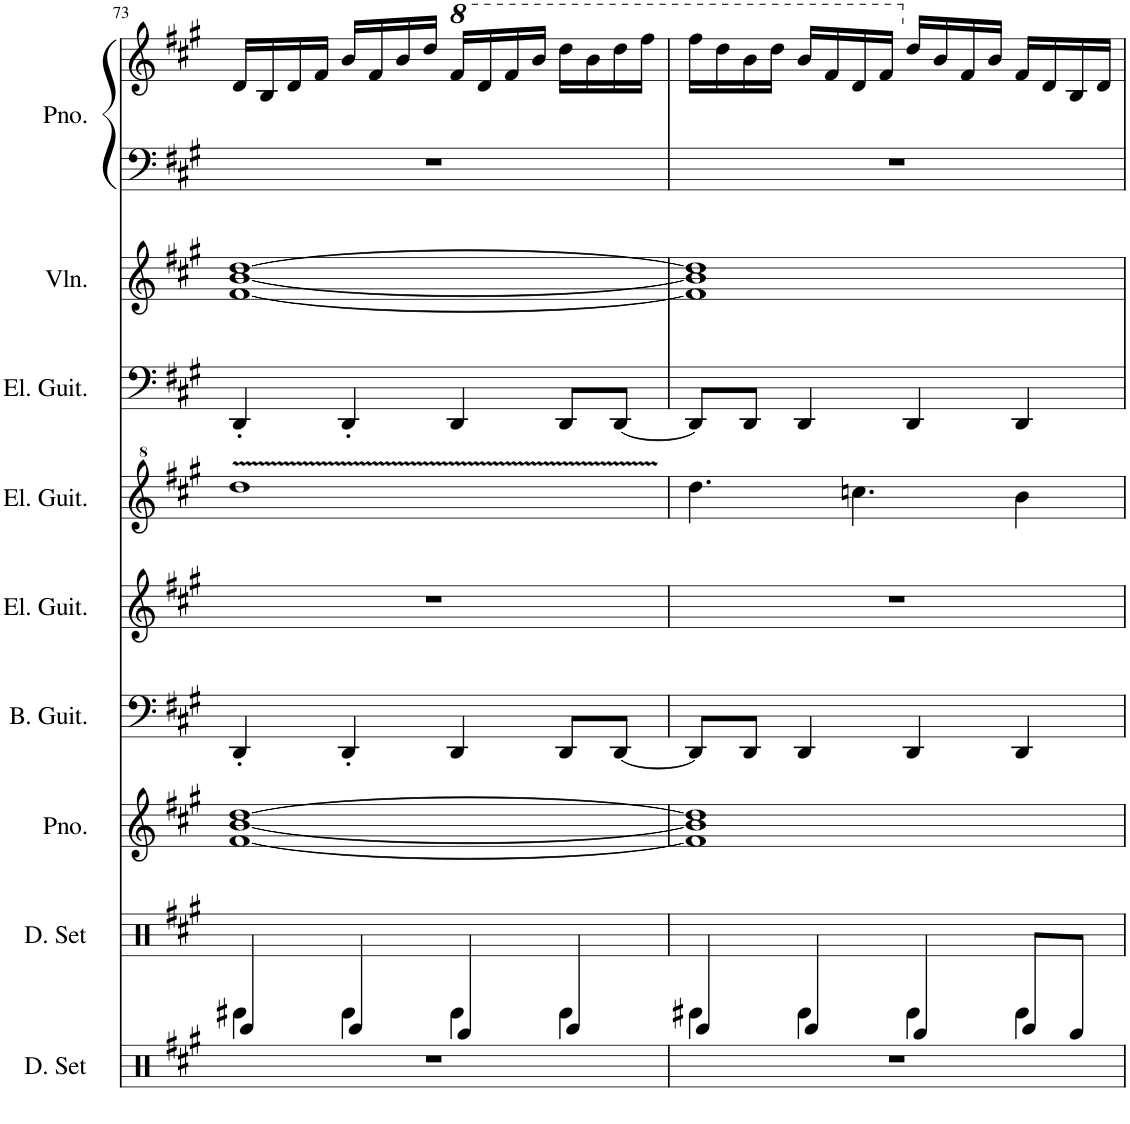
**kern	**kern	**kern	**kern	**kern	**kern	**kern	**kern	**kern	**kern
*part9	*part8	*part7	*part6	*part5	*part4	*part3	*part2	*part1	*part1
*staff10	*staff9	*staff8	*staff7	*staff6	*staff5	*staff4	*staff3	*staff2	*staff1
*I"ドラムセット	*I"ドラムセット	*I"ピアノ	*I"ベース	*I"エレキギター	*I"エレキギター	*I"エレキギター	*I"ヴァイオリン	*I"ピアノ	*
!!LO:PB:g=z
*clefX	*clefX	*clefG2	*clefF4	*clefG2	*clefG^2	*clefF4	*clefG2	*clefF4	*clefG2
*k[f#c#g#]	*k[f#c#g#]	*k[f#c#g#]	*k[f#c#g#]	*k[f#c#g#]	*k[f#c#g#]	*k[f#c#g#]	*k[f#c#g#]	*k[f#c#g#]	*k[f#c#g#]
*M4/4	*M4/4	*M4/4	*M4/4	*M4/4	*M4/4	*M4/4	*M4/4	*M4/4	*M4/4
=73	=73	=73	=73	=73	=73	=73	=73	=73	=73
*	*^	*	*	*	*	*	*	*	*
1r	4EE/	4AA#X\	[1f# [1b [1dd	4DD'/	1r	1ddd	4DD'/	[1f# [1b [1dd	1r	16d/LL
.	.	.	.	.	.	.	.	.	.	16B/
.	.	.	.	.	.	.	.	.	.	16d/
.	.	.	.	.	.	.	.	.	.	16f#/JJ
.	4EE/	4AA\	.	4DD'/	.	.	4DD'/	.	.	16b/LL
.	.	.	.	.	.	.	.	.	.	16f#/
.	.	.	.	.	.	.	.	.	.	16b/
.	.	.	.	.	.	.	.	.	.	16dd/JJ
*	*	*	*	*	*	*	*	*	*	*8va
.	4DD/	4AA\	.	4DD/	.	.	4DD/	.	.	16ff#/LL
.	.	.	.	.	.	.	.	.	.	16dd/
.	.	.	.	.	.	.	.	.	.	16ff#/
.	.	.	.	.	.	.	.	.	.	16bb/JJ
.	4EE/	4AA\	.	8DD/L	.	.	8DD/L	.	.	16ddd\LL
.	.	.	.	.	.	.	.	.	.	16bb\
.	.	.	.	[8DD/J	.	.	[8DD/J	.	.	16ddd\
.	.	.	.	.	.	.	.	.	.	16fff#\JJ
=74	=74	=74	=74	=74	=74	=74	=74	=74	=74	=74
1r	4EE/	4AA#X\	1f#] 1b] 1dd]	8DD/L]	1r	4.ddd\	8DD/L]	1f#] 1b] 1dd]	1r	16fff#\LL
.	.	.	.	.	.	.	.	.	.	16ddd\
.	.	.	.	8DD/J	.	.	8DD/J	.	.	16bb\
.	.	.	.	.	.	.	.	.	.	16ddd\JJ
.	4EE/	4AA\	.	4DD/	.	.	4DD/	.	.	16bb/LL
.	.	.	.	.	.	.	.	.	.	16ff#/
.	.	.	.	.	.	4.cccn\	.	.	.	16dd/
.	.	.	.	.	.	.	.	.	.	16ff#/JJ
*	*	*	*	*	*	*	*	*	*	*X8va
.	4DD/	4AA\	.	4DD/	.	.	4DD/	.	.	16dd/LL
.	.	.	.	.	.	.	.	.	.	16b/
.	.	.	.	.	.	.	.	.	.	16f#/
.	.	.	.	.	.	.	.	.	.	16b/JJ
.	8EE/L	4AA\	.	4DD/	.	4bb\	4DD/	.	.	16f#/LL
.	.	.	.	.	.	.	.	.	.	16d/
.	8DD/J	.	.	.	.	.	.	.	.	16B/
.	.	.	.	.	.	.	.	.	.	16d/JJ
*	*v	*v	*	*	*	*	*	*	*	*
=	=	=	=	=	=	=	=	=	=
*-	*-	*-	*-	*-	*-	*-	*-	*-	*-
